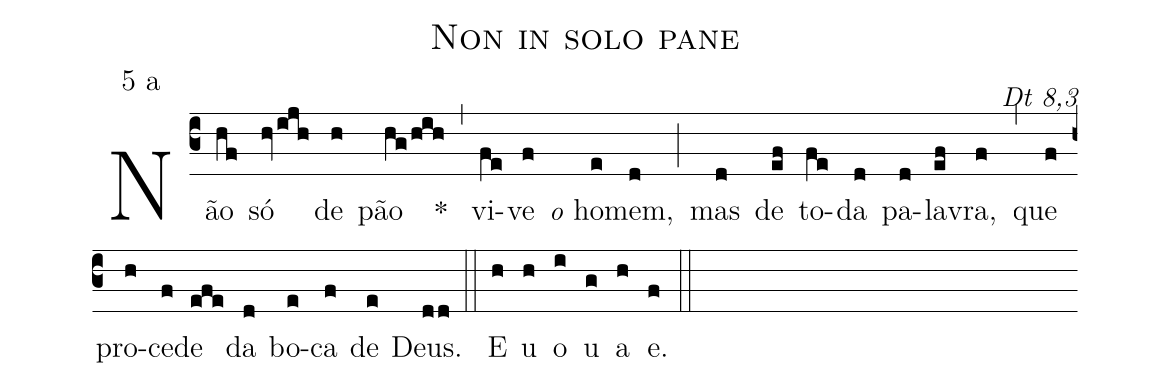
name: Non in solo pane;
mode: 5;
mode-differentia: a;
commentary: Dt 8,3;
%%
(c3)

Não(hf) só(hv/ijh) de(h) pão(hg/hih) *(,) vi(fe)ve(f) <e>o</e> ho(e)mem,(d) (;) mas(d) de(ef) to(fe)da(d) pa(d)la(ef)vra,(f) (,) que(f) pro(h)ce(f)de(efe) da(d) bo(e)ca(f) de(e) Deus.(dd)

(::)

E(h) u(h) o(i) u(g) a(h) e.(f)

(::)
